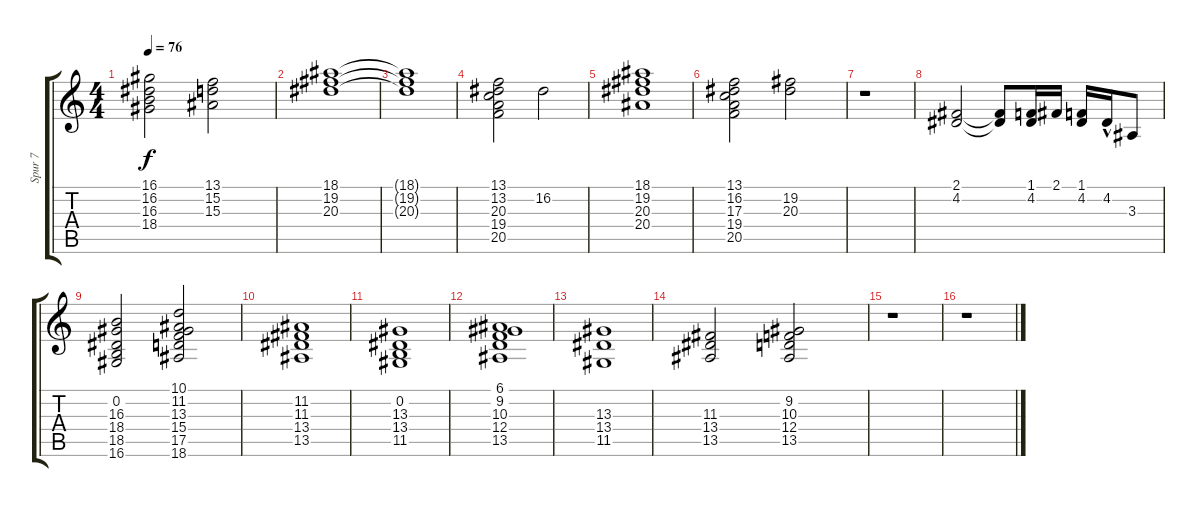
\track ("Spur 7" "Spur 7") {instrument percussiveorgan}
\staff {score tabs}
\tuning (E4 B3 G3 D3 A2 E2) {hide}
\ts (4 4)
\tempo 76
\clef g2
\ks c
(16.1 16.2 16.3 18.4).2{dy f volume 8} (13.1 15.2 15.3).2 |
(18.1 19.2 20.3).1 |
(18.1{t} 19.2{t} 20.3{t}).1 |
(13.1 13.2 20.3 19.4 20.5).2{volume 9} 16.2.2{volume 9} |
(18.1 19.2 20.3 20.4).1{volume 9} |
(13.1 16.2 17.3 19.4 20.5).2{volume 10} (19.2 20.3).2 |
r.1 |
(2.1 4.2).2 (2.1{t} 4.2{t}).8 (1.1 4.2).16 2.1.16 (1.1 4.2).16 4.2{hac}.16 3.3.8 |
(0.2 16.3 18.4 18.5 16.6).2 (10.1 11.2 13.3 15.4 17.5 18.6).2{volume 10} |
(11.2 11.3 13.4 13.5).1{volume 9} |
(0.2 13.3 13.4 11.5).1{volume 8} |
(6.1 9.2 10.3 12.4 13.5).1 |
(13.3 13.4 11.5).1 |
(11.3 13.4 13.5).2 (9.2 10.3 12.4 13.5).2 |
r.1 |
r.1
